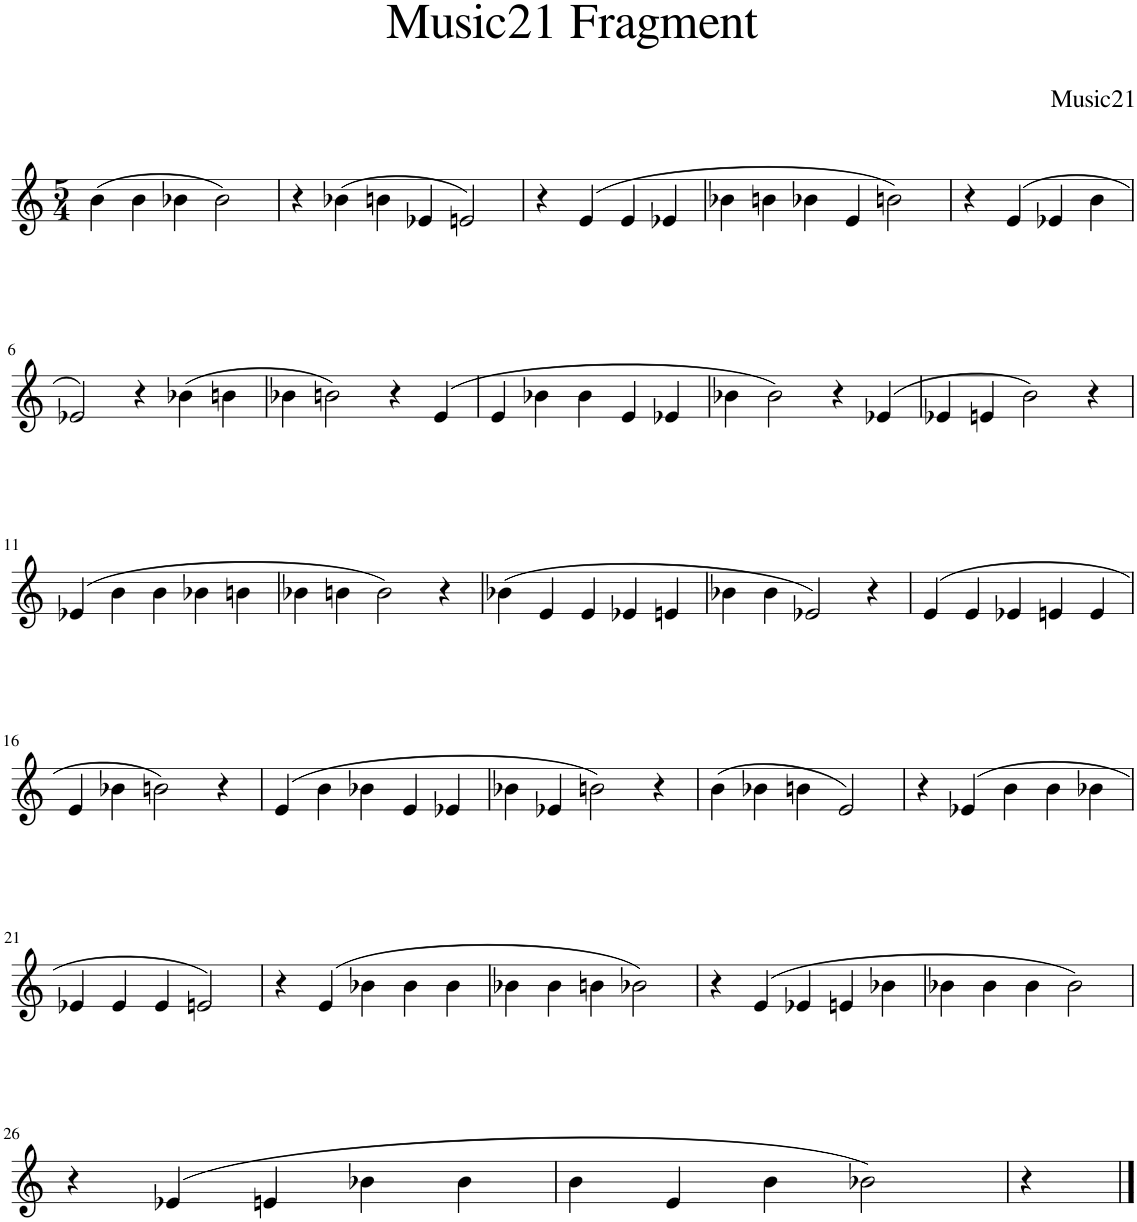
**kern
*part1
*staff1
*I"Piano
*I'Pno
*clefG2
*k[]
*M5/4
=1
(4b\
4b\
4b-X\
2b-\)
=2
4r
(4b-X\
4bn\
4e-X/
[4en/)
=3
4r
4e/]
(4e/
4e/
4e-X/
=4
4b-X\
4bn\
4b-X\
4e/
[4bn\)
=5
4r
4b\]
(4e/
4e-X/
4b\
!!LO:LB:g=z
=6
2e-X/)
4r
(4b-X\
4bn\
=7
4b-X\
2bn\)
4r
(4e/
=8
4e/
4b-X\
4b-\
4e/
4e-X/
=9
4b-X\
2b-\)
4r
(4e-X/
=10
4e-X/
4en/
2b\)
4r
!!LO:LB:g=z
=11
(4e-X/
4b\
4b\
4b-X\
4bn\
=12
4b-X\
4bn\
2b\)
4r
=13
(4b-X\
4e/
4e/
4e-X/
4en/
=14
4b-X\
4b-\
2e-X/)
4r
=15
(4e/
4e/
4e-X/
4en/
4e/
!!LO:LB:g=z
=16
4e/
4b-X\
2bn\)
4r
=17
(4e/
4b\
4b-X\
4e/
4e-X/
=18
4b-X\
4e-X/
2bn\)
4r
=19
(4b\
4b-X\
4bn\
2e/)
=20
4r
(4e-X/
4b\
4b\
4b-X\
!!LO:LB:g=z
=21
4e-X/
4e-/
4e-/
2en/)
=22
4r
(4e/
4b-X\
4b-\
4b-\
=23
4b-X\
4b-\
4bn\
2b-X\)
=24
4r
(4e/
4e-X/
4en/
4b-X\
=25
4b-X\
4b-\
4b-\
2b-\)
!!LO:LB:g=z
=26
4r
(4e-X/
4en/
4b-X\
4b-\
=27
4b\
4e/
4b\
2b-X\)
=28
4r
==
*-
